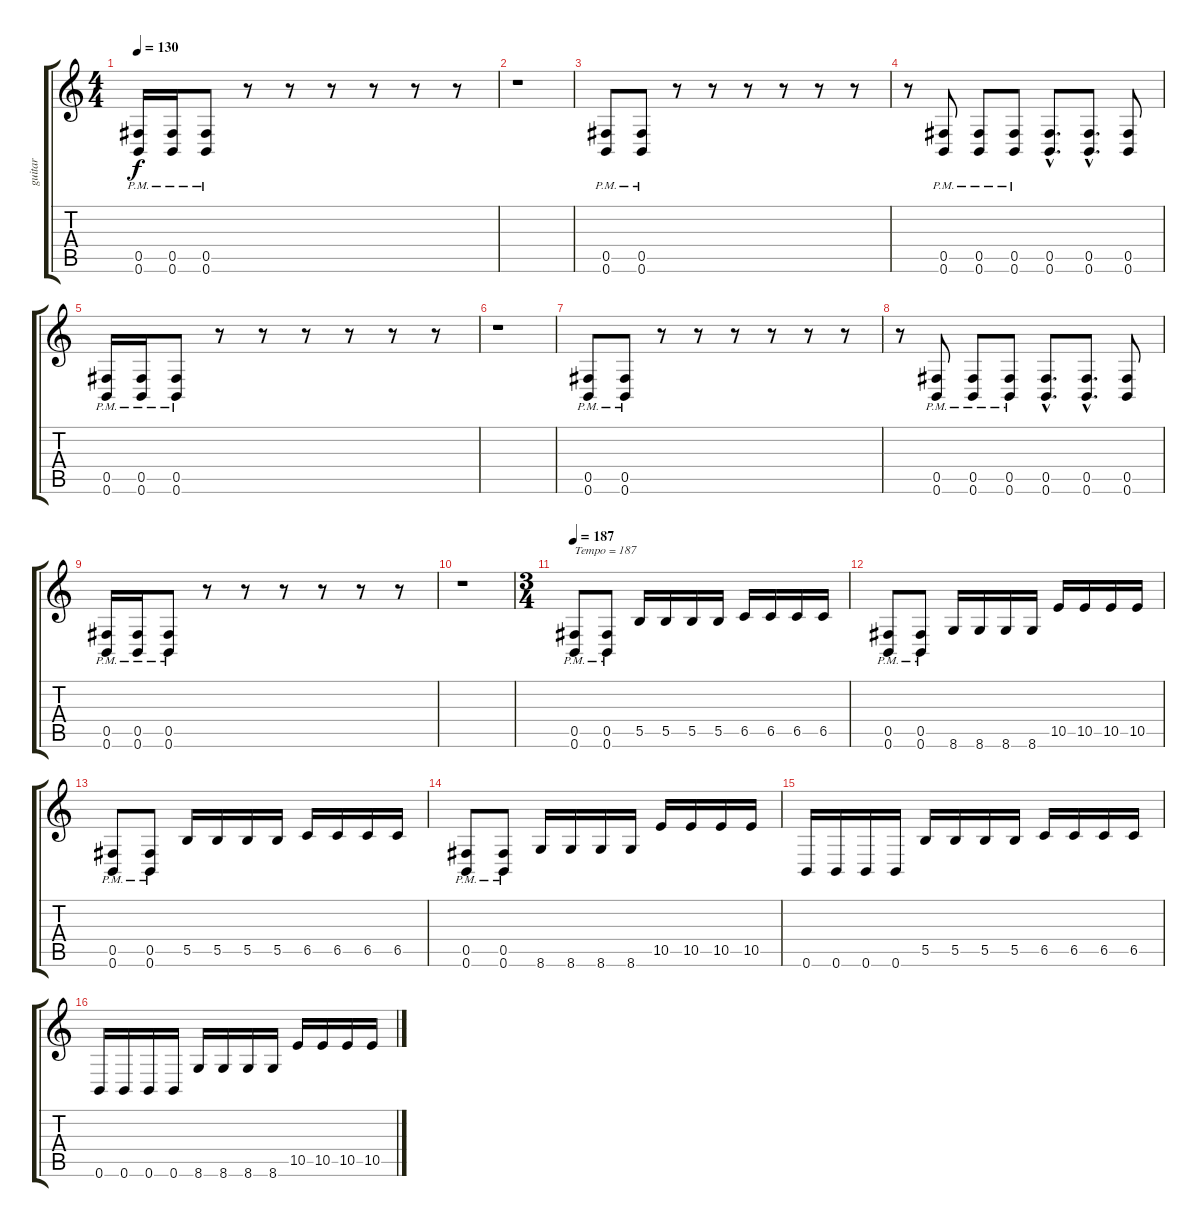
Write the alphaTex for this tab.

\track ("guitar" "guitar") {instrument distortionguitar}
\staff {score tabs}
\tuning (Db4 Ab3 E3 B2 Gb2 B1) {hide}
\ts (4 4)
\tempo 130
\clef g2
\ks c
(0.5{pm} 0.6{pm}).16{dy f} (0.5{pm} 0.6{pm}).16 (0.5{pm} 0.6{pm}).8 r.8 r.8 r.8 r.8 r.8 r.8 |
r.1 |
(0.5{pm} 0.6{pm}).8 (0.5{pm} 0.6{pm}).8 r.8 r.8 r.8 r.8 r.8 r.8 |
r.8 (0.5{pm} 0.6{pm}).8 (0.5{pm} 0.6{pm}).8 (0.5{pm} 0.6{pm}).8 (0.5{hac} 0.6{hac}).8{d} (0.5{hac} 0.6{hac}).8{d} (0.5 0.6).8 |
(0.5{pm} 0.6{pm}).16 (0.5{pm} 0.6{pm}).16 (0.5{pm} 0.6{pm}).8 r.8 r.8 r.8 r.8 r.8 r.8 |
r.1 |
(0.5{pm} 0.6{pm}).8 (0.5{pm} 0.6{pm}).8 r.8 r.8 r.8 r.8 r.8 r.8 |
r.8 (0.5{pm} 0.6{pm}).8 (0.5{pm} 0.6{pm}).8 (0.5{pm} 0.6{pm}).8 (0.5{hac} 0.6{hac}).8{d} (0.5{hac} 0.6{hac}).8{d} (0.5 0.6).8 |
(0.5{pm} 0.6{pm}).16 (0.5{pm} 0.6{pm}).16 (0.5{pm} 0.6{pm}).8 r.8 r.8 r.8 r.8 r.8 r.8 |
r.1 |
\ts (3 4)
\tempo 187
(0.5{pm} 0.6{pm}).8{txt "Tempo = 187"} (0.5{pm} 0.6).8 5.5.16 5.5.16 5.5.16 5.5.16 6.5.16 6.5.16 6.5.16 6.5.16 |
(0.5{pm} 0.6{pm}).8 (0.5{pm} 0.6{pm}).8 8.6.16 8.6.16 8.6.16 8.6.16 10.5.16 10.5.16 10.5.16 10.5.16 |
(0.5{pm} 0.6{pm}).8 (0.5{pm} 0.6{pm}).8 5.5.16 5.5.16 5.5.16 5.5.16 6.5.16 6.5.16 6.5.16 6.5.16 |
(0.5{pm} 0.6{pm}).8 (0.5{pm} 0.6{pm}).8 8.6.16 8.6.16 8.6.16 8.6.16 10.5.16 10.5.16 10.5.16 10.5.16 |
0.6.16 0.6.16 0.6.16 0.6.16 5.5.16 5.5.16 5.5.16 5.5.16 6.5.16 6.5.16 6.5.16 6.5.16 |
0.6.16 0.6.16 0.6.16 0.6.16 8.6.16 8.6.16 8.6.16 8.6.16 10.5.16 10.5.16 10.5.16 10.5.16
